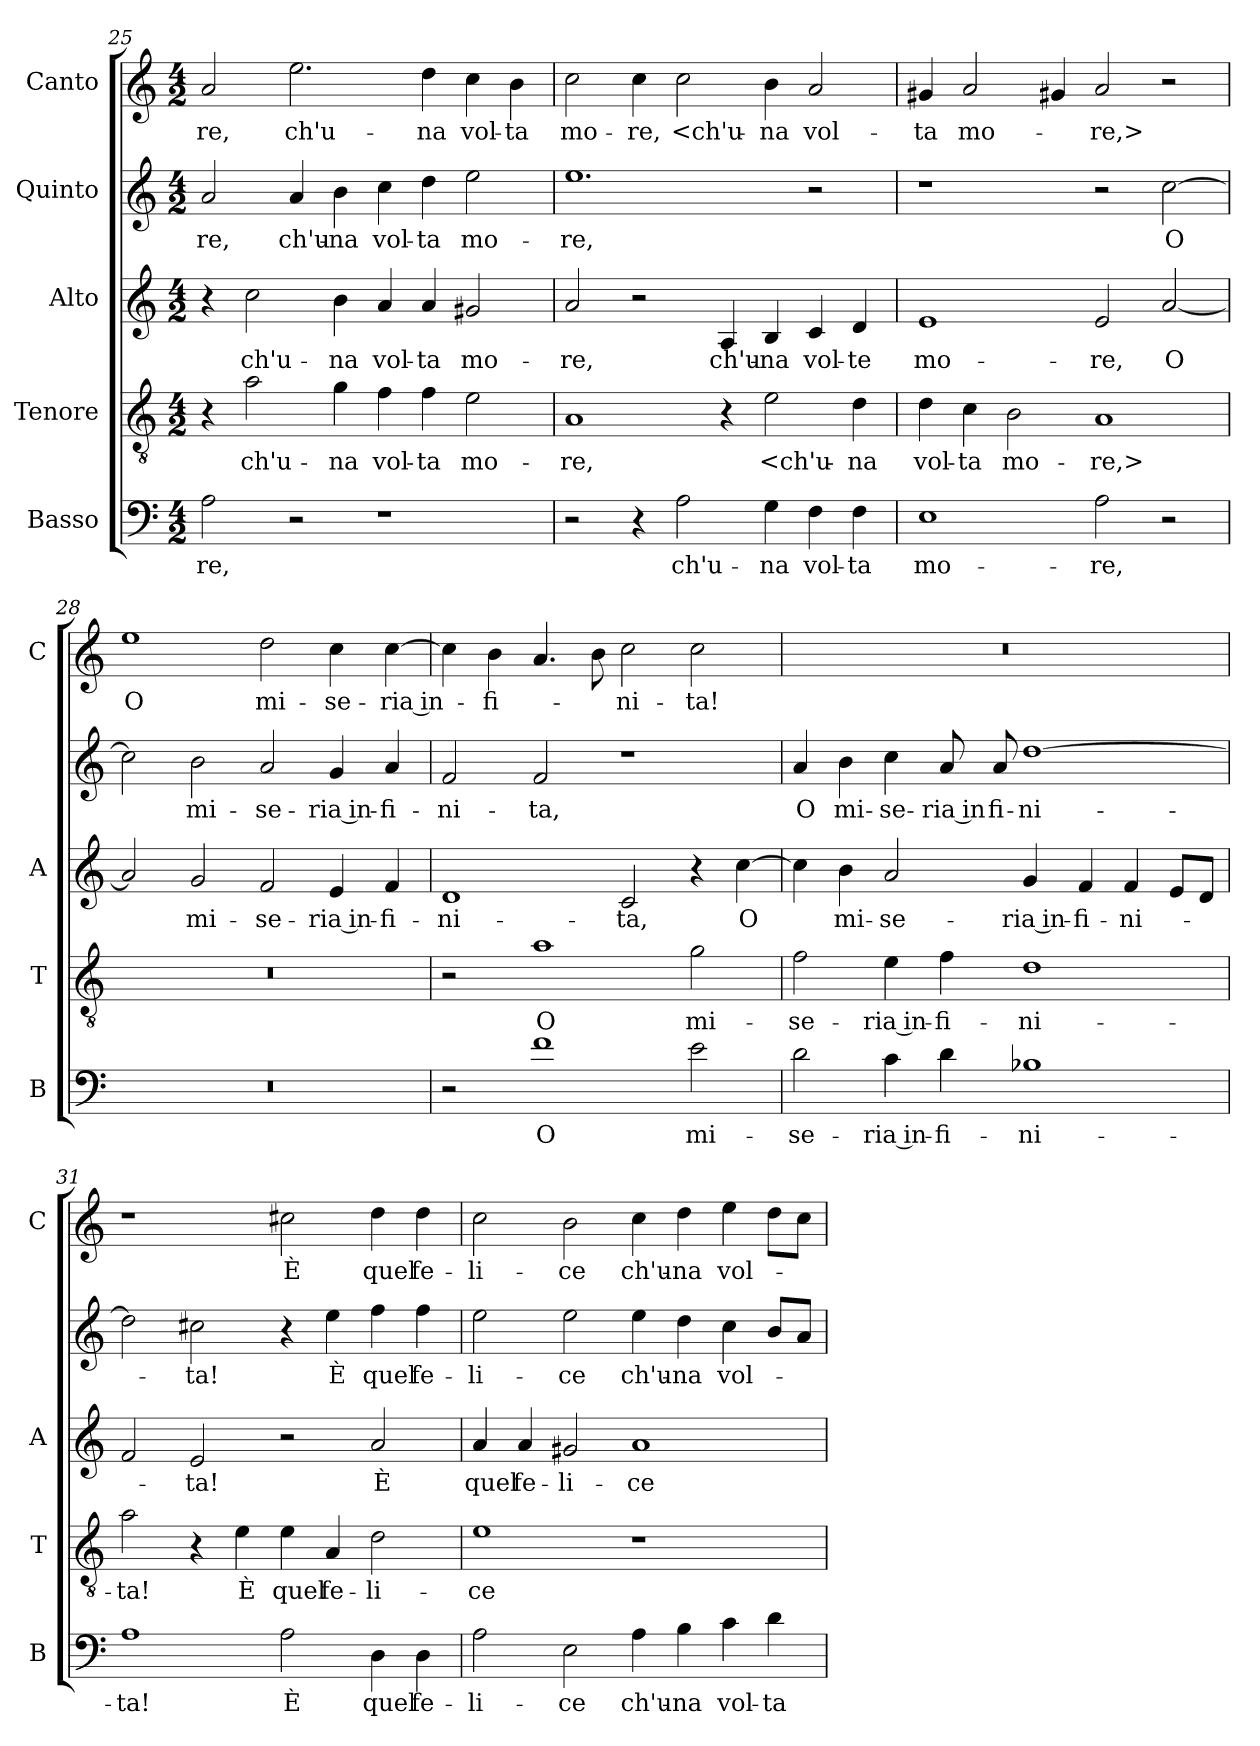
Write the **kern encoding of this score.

**kern	**text	**kern	**text	**kern	**text	**kern	**text	**kern	**text
*part5	*part5	*part4	*part4	*part3	*part3	*part2	*part2	*part1	*part1
*staff5	*staff5	*staff4	*staff4	*staff3	*staff3	*staff2	*staff2	*staff1	*staff1
*I"Basso	*	*I"Tenore	*	*I"Alto	*	*I"Quinto	*	*I"Canto	*
*I'B	*	*I'T	*	*I'A	*	*	*	*I'C	*
*clefF4	*	*clefGv2	*	*clefG2	*	*clefG2	*	*clefG2	*
*k[]	*	*k[]	*	*k[]	*	*k[]	*	*k[]	*
*M4/2	*	*M4/2	*	*M4/2	*	*M4/2	*	*M4/2	*
=25	=25	=25	=25	=25	=25	=25	=25	=25	=25
2A	-re,	4r	.	4r	.	2a	-re,	2a	-re,
.	.	2a	ch'u-	2cc	ch'u-	.	.	.	.
2r	.	.	.	.	.	4a	ch'u-	2.ee	ch'u-
.	.	4g	-na	4b	-na	4b	-na	.	.
1r	.	4f	vol-	4a	vol-	4cc	vol-	.	.
.	.	4f	-ta	4a	-ta	4dd	-ta	4dd	-na
.	.	2e	mo-	2g#X	mo-	2ee	mo-	4cc	vol-
.	.	.	.	.	.	.	.	4b	-ta
=26	=26	=26	=26	=26	=26	=26	=26	=26	=26
2r	.	1A	-re,	2a	-re,	1.ee	-re,	2cc	mo-
4r	.	.	.	2r	.	.	.	4cc	-re,
2A	ch'u-	.	.	.	.	.	.	2cc	<ch'u-
.	.	4r	.	4A	ch'u-	.	.	.	.
4G	-na	2e	<ch'u-	4B	-na	.	.	4b	-na
4F	vol-	.	.	4c	vol-	2r	.	2a	vol-
4F	-ta	4d	-na	4d	-te	.	.	.	.
=27	=27	=27	=27	=27	=27	=27	=27	=27	=27
1E	mo-	4d	vol-	1e	mo-	1r	.	4g#X	-ta
.	.	4c	-ta	.	.	.	.	2a	mo-
.	.	2B	mo-	.	.	.	.	.	.
.	.	.	.	.	.	.	.	4g#X	.
2A	-re,	1A	-re,>	2e	-re,	2r	.	2a	-re,>
2r	.	.	.	[2a	O	[2cc	O	2r	.
=28	=28	=28	=28	=28	=28	=28	=28	=28	=28
0r	.	0r	.	2a]	.	2cc]	.	1ee	O
.	.	.	.	2g	mi-	2b	mi-	.	.
.	.	.	.	2f	-se-	2a	-se-	2dd	mi-
.	.	.	.	4e	-ria in-	4g	-ria in-	4cc	-se-
.	.	.	.	4f	-fi-	4a	-fi-	[4cc	-ria in-
=29	=29	=29	=29	=29	=29	=29	=29	=29	=29
2r	.	2r	.	1d	-ni-	2f	-ni-	4cc]	.
.	.	.	.	.	.	.	.	4b	-fi-
1f	O	1a	O	.	.	2f	-ta,	4.a	.
.	.	.	.	.	.	.	.	8b	.
.	.	.	.	2c	-ta,	1r	.	2cc	-ni-
2e	mi-	2g	mi-	4r	.	.	.	2cc	-ta!
.	.	.	.	[4cc	O	.	.	.	.
=30	=30	=30	=30	=30	=30	=30	=30	=30	=30
2d	-se-	2f	-se-	4cc]	.	4a	O	0r	.
.	.	.	.	4b	mi-	4b	mi-	.	.
4c	-ria in-	4e	-ria in-	2a	-se-	4cc	-se-	.	.
4d	-fi-	4f	-fi-	.	.	8a	-ria in	.	.
.	.	.	.	.	.	8a	fi-	.	.
1B-X	-ni-	1d	-ni-	4g	-ria in-	[1dd	-ni-	.	.
.	.	.	.	4f	-fi-	.	.	.	.
.	.	.	.	4f	-ni-	.	.	.	.
.	.	.	.	8eL	.	.	.	.	.
.	.	.	.	8dJ	.	.	.	.	.
=31	=31	=31	=31	=31	=31	=31	=31	=31	=31
1A	-ta!	2a	-ta!	2f	.	2dd]	.	1r	.
.	.	4r	.	2e	-ta!	2cc#X	-ta!	.	.
.	.	4e	È	.	.	.	.	.	.
2A	È	4e	quel	2r	.	4r	.	2cc#X	È
.	.	4A	fe-	.	.	4ee	È	.	.
4D	quel	2d	-li-	2a	È	4ff	quel	4dd	quel
4D	fe-	.	.	.	.	4ff	fe-	4dd	fe-
=32	=32	=32	=32	=32	=32	=32	=32	=32	=32
2A	-li-	1e	-ce	4a	quel	2ee	-li-	2cc	-li-
.	.	.	.	4a	fe-	.	.	.	.
2E	-ce	.	.	2g#X	-li-	2ee	-ce	2b	-ce
4A	ch'u-	1r	.	1a	-ce	4ee	ch'u-	4cc	ch'u-
4B	-na	.	.	.	.	4dd	-na	4dd	-na
4c	vol-	.	.	.	.	4cc	vol-	4ee	vol-
4d	-ta	.	.	.	.	8bL	.	8ddL	.
.	.	.	.	.	.	8aJ	.	8ccJ	.
=	=	=	=	=	=	=	=	=	=
*-	*-	*-	*-	*-	*-	*-	*-	*-	*-
